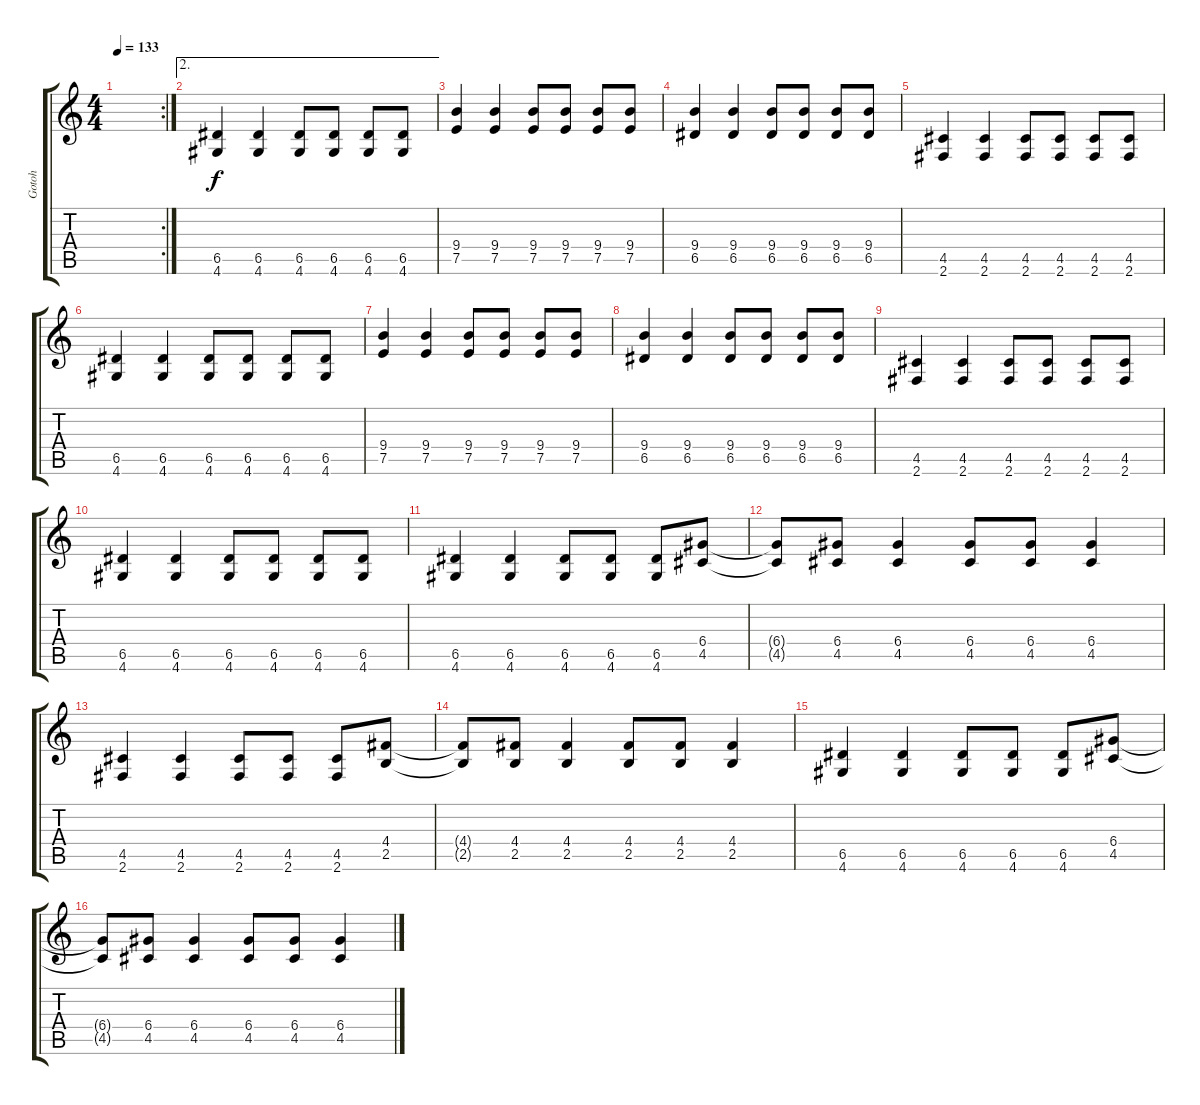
\track ("Gotoh" "Gotoh") {instrument distortionguitar}
\staff {score tabs}
\tuning (E4 B3 G3 D3 A2 E2) {hide}
\rc 2
\ts (4 4)
\tempo 133
\clef g2
\ks c
|
\ae 2
(6.5 4.6).4 (6.5 4.6).4 (6.5 4.6).8 (6.5 4.6).8 (6.5 4.6).8 (6.5 4.6).8 |
(9.4 7.5).4 (9.4 7.5).4 (9.4 7.5).8 (9.4 7.5).8 (9.4 7.5).8 (9.4 7.5).8 |
(9.4 6.5).4 (9.4 6.5).4 (9.4 6.5).8 (9.4 6.5).8 (9.4 6.5).8 (9.4 6.5).8 |
(4.5 2.6).4 (4.5 2.6).4 (4.5 2.6).8 (4.5 2.6).8 (4.5 2.6).8 (4.5 2.6).8 |
(6.5 4.6).4 (6.5 4.6).4 (6.5 4.6).8 (6.5 4.6).8 (6.5 4.6).8 (6.5 4.6).8 |
(9.4 7.5).4 (9.4 7.5).4 (9.4 7.5).8 (9.4 7.5).8 (9.4 7.5).8 (9.4 7.5).8 |
(9.4 6.5).4 (9.4 6.5).4 (9.4 6.5).8 (9.4 6.5).8 (9.4 6.5).8 (9.4 6.5).8 |
(4.5 2.6).4 (4.5 2.6).4 (4.5 2.6).8 (4.5 2.6).8 (4.5 2.6).8 (4.5 2.6).8 |
(6.5 4.6).4 (6.5 4.6).4 (6.5 4.6).8 (6.5 4.6).8 (6.5 4.6).8 (6.5 4.6).8 |
(6.5 4.6).4 (6.5 4.6).4 (6.5 4.6).8 (6.5 4.6).8 (6.5 4.6).8 (6.4 4.5).8 |
(6.4{t} 4.5{t}).8 (6.4 4.5).8 (6.4 4.5).4 (6.4 4.5).8 (6.4 4.5).8 (6.4 4.5).4 |
(4.5 2.6).4 (4.5 2.6).4 (4.5 2.6).8 (4.5 2.6).8 (4.5 2.6).8 (4.4 2.5).8 |
(4.4{t} 2.5{t}).8 (4.4 2.5).8 (4.4 2.5).4 (4.4 2.5).8 (4.4 2.5).8 (4.4 2.5).4 |
(6.5 4.6).4 (6.5 4.6).4 (6.5 4.6).8 (6.5 4.6).8 (6.5 4.6).8 (6.4 4.5).8 |
(6.4{t} 4.5{t}).8 (6.4 4.5).8 (6.4 4.5).4 (6.4 4.5).8 (6.4 4.5).8 (6.4 4.5).4
